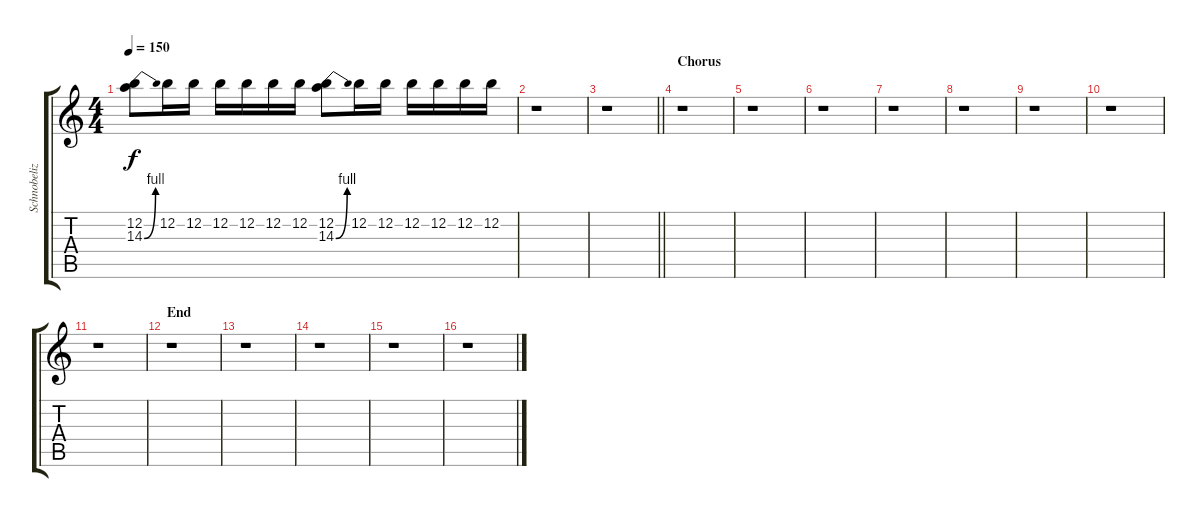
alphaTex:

\track ("Schnobelizer - Erik" "Schnobeliz") {instrument distortionguitar}
\staff {score tabs}
\tuning (E4 B3 G3 D3 A2 E2) {hide}
\ts (4 4)
\tempo 150
\clef g2
\ks c
(12.2 14.3{be (bend 0 0 60 4)}).8{dy f} 12.2.16 12.2.16 12.2.16 12.2.16 12.2.16 12.2.16 (12.2 14.3{be (bend 0 0 60 4)}).8 12.2.16 12.2.16 12.2.16 12.2.16 12.2.16 12.2.16 |
r.1 |
\barLineRight lightlight
r.1 |
\section ("" "Chorus")
r.1 |
r.1 |
r.1 |
r.1 |
r.1 |
r.1 |
r.1 |
r.1 |
\section ("" "End")
r.1 |
r.1 |
r.1 |
r.1 |
r.1
